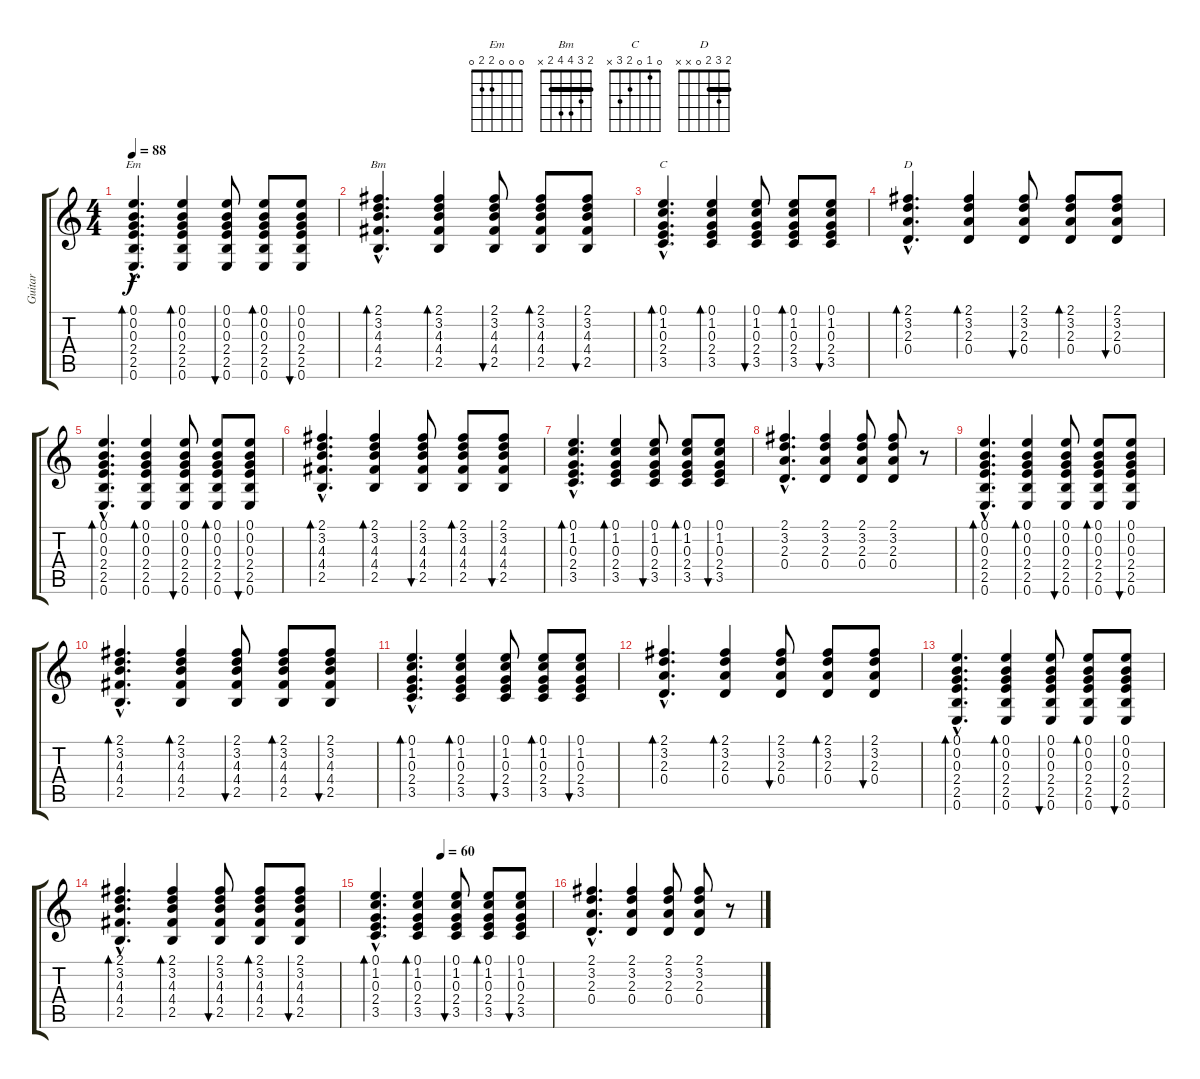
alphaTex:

\track ("Guitar" "Guitar") {instrument acousticguitarsteel}
\staff {score tabs}
\tuning (E4 B3 G3 D3 A2 E2) {hide}
\chord ("Em" 0 0 0 2 2 0)
\chord ("Bm" 2 3 4 4 2 x) {barre 2}
\chord ("C" 0 1 0 2 3 x)
\chord ("D" 2 3 2 0 x x) {barre 2}
\ts (4 4)
\tempo 88
\clef g2
\ks c
(0.1{hac} 0.2{hac} 0.3{hac} 2.4{hac} 2.5{hac} 0.6{hac}).4{d bd 60 ch "Em" dy f volume 5} (0.1 0.2 0.3 2.4 2.5 0.6).4{bd 60} (0.1 0.2 0.3 2.4 2.5 0.6).8{bu 60} (0.1 0.2 0.3 2.4 2.5 0.6).8{bd 60} (0.1 0.2 0.3 2.4 2.5 0.6).8{bu 60} |
(2.1{hac} 3.2{hac} 4.3{hac} 4.4{hac} 2.5{hac}).4{d bd 60 ch "Bm"} (2.1 3.2 4.3 4.4 2.5).4{bd 60} (2.1 3.2 4.3 4.4 2.5).8{bu 60} (2.1 3.2 4.3 4.4 2.5).8{bd 60} (2.1 3.2 4.3 4.4 2.5).8{bu 60} |
(0.1{hac} 1.2{hac} 0.3{hac} 2.4{hac} 3.5{hac}).4{d bd 60 ch "C"} (0.1 1.2 0.3 2.4 3.5).4{bd 60} (0.1 1.2 0.3 2.4 3.5).8{bu 60} (0.1 1.2 0.3 2.4 3.5).8{bd 60} (0.1 1.2 0.3 2.4 3.5).8{bu 60} |
(2.1{hac} 3.2{hac} 2.3{hac} 0.4{hac}).4{d bd 60 ch "D"} (2.1 3.2 2.3 0.4).4{bd 60} (2.1 3.2 2.3 0.4).8{bu 60} (2.1 3.2 2.3 0.4).8{bd 60} (2.1 3.2 2.3 0.4).8{bu 60} |
(0.1{hac} 0.2{hac} 0.3{hac} 2.4{hac} 2.5{hac} 0.6{hac}).4{d bd 60} (0.1 0.2 0.3 2.4 2.5 0.6).4{bd 60} (0.1 0.2 0.3 2.4 2.5 0.6).8{bu 60} (0.1 0.2 0.3 2.4 2.5 0.6).8{bd 60} (0.1 0.2 0.3 2.4 2.5 0.6).8{bu 60} |
(2.1{hac} 3.2{hac} 4.3{hac} 4.4{hac} 2.5{hac}).4{d bd 60} (2.1 3.2 4.3 4.4 2.5).4{bd 60} (2.1 3.2 4.3 4.4 2.5).8{bu 60} (2.1 3.2 4.3 4.4 2.5).8{bd 60} (2.1 3.2 4.3 4.4 2.5).8{bu 60} |
(0.1{hac} 1.2{hac} 0.3{hac} 2.4{hac} 3.5{hac}).4{d bd 60} (0.1 1.2 0.3 2.4 3.5).4{bd 60} (0.1 1.2 0.3 2.4 3.5).8{bu 60} (0.1 1.2 0.3 2.4 3.5).8{bd 60} (0.1 1.2 0.3 2.4 3.5).8{bu 60} |
(2.1{hac} 3.2{hac} 2.3{hac} 0.4{hac}).4{d} (2.1 3.2 2.3 0.4).4 (2.1 3.2 2.3 0.4).8 (2.1 3.2 2.3 0.4).8 r.8 |
(0.1{hac} 0.2{hac} 0.3{hac} 2.4{hac} 2.5{hac} 0.6{hac}).4{d bd 60 volume 5} (0.1 0.2 0.3 2.4 2.5 0.6).4{bd 60} (0.1 0.2 0.3 2.4 2.5 0.6).8{bu 60} (0.1 0.2 0.3 2.4 2.5 0.6).8{bd 60} (0.1 0.2 0.3 2.4 2.5 0.6).8{bu 60} |
(2.1{hac} 3.2{hac} 4.3{hac} 4.4{hac} 2.5{hac}).4{d bd 60} (2.1 3.2 4.3 4.4 2.5).4{bd 60} (2.1 3.2 4.3 4.4 2.5).8{bu 60} (2.1 3.2 4.3 4.4 2.5).8{bd 60} (2.1 3.2 4.3 4.4 2.5).8{bu 60} |
(0.1{hac} 1.2{hac} 0.3{hac} 2.4{hac} 3.5{hac}).4{d bd 60} (0.1 1.2 0.3 2.4 3.5).4{bd 60} (0.1 1.2 0.3 2.4 3.5).8{bu 60} (0.1 1.2 0.3 2.4 3.5).8{bd 60} (0.1 1.2 0.3 2.4 3.5).8{bu 60} |
(2.1{hac} 3.2{hac} 2.3{hac} 0.4{hac}).4{d bd 60} (2.1 3.2 2.3 0.4).4{bd 60} (2.1 3.2 2.3 0.4).8{bu 60} (2.1 3.2 2.3 0.4).8{bd 60} (2.1 3.2 2.3 0.4).8{bu 60} |
(0.1{hac} 0.2{hac} 0.3{hac} 2.4{hac} 2.5{hac} 0.6{hac}).4{d bd 60} (0.1 0.2 0.3 2.4 2.5 0.6).4{bd 60} (0.1 0.2 0.3 2.4 2.5 0.6).8{bu 60} (0.1 0.2 0.3 2.4 2.5 0.6).8{bd 60} (0.1 0.2 0.3 2.4 2.5 0.6).8{bu 60} |
(2.1{hac} 3.2{hac} 4.3{hac} 4.4{hac} 2.5{hac}).4{d bd 60} (2.1 3.2 4.3 4.4 2.5).4{bd 60} (2.1 3.2 4.3 4.4 2.5).8{bu 60} (2.1 3.2 4.3 4.4 2.5).8{bd 60} (2.1 3.2 4.3 4.4 2.5).8{bu 60} |
\tempo (60 0.375)
(0.1{hac} 1.2{hac} 0.3{hac} 2.4{hac} 3.5{hac}).4{d bd 60} (0.1 1.2 0.3 2.4 3.5).4{bd 60} (0.1 1.2 0.3 2.4 3.5).8{bu 60} (0.1 1.2 0.3 2.4 3.5).8{bd 60} (0.1 1.2 0.3 2.4 3.5).8{bu 60} |
(2.1{hac} 3.2{hac} 2.3{hac} 0.4{hac}).4{d} (2.1 3.2 2.3 0.4).4 (2.1 3.2 2.3 0.4).8 (2.1 3.2 2.3 0.4).8 r.8
